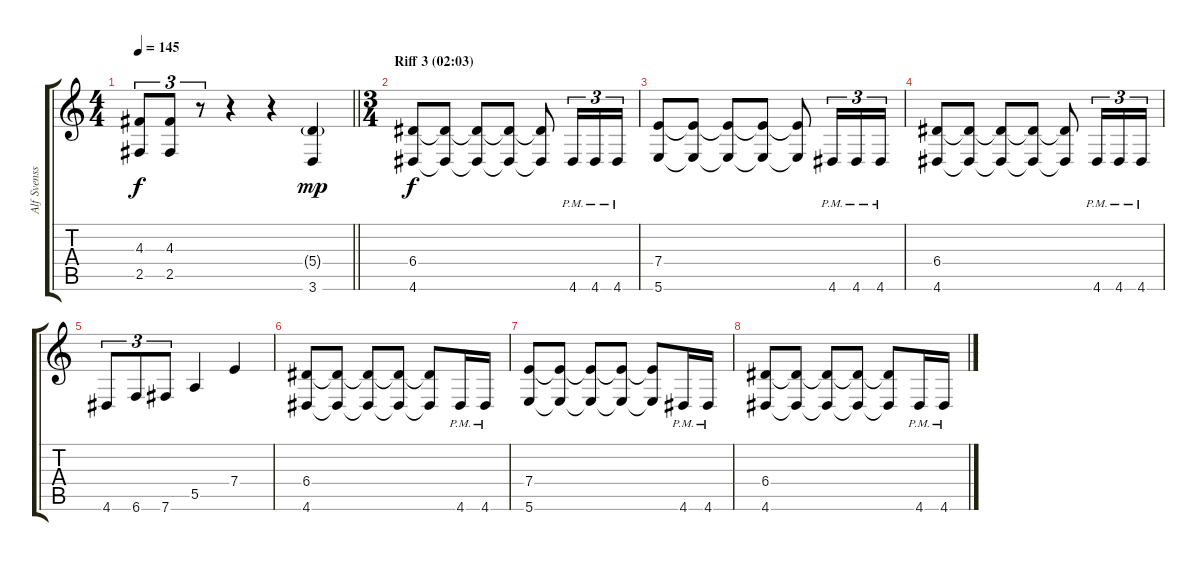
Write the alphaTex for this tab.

\track ("Alf Svensson" "Alf Svenss") {instrument distortionguitar}
\staff {score tabs}
\tuning (B3 Gb3 D3 A2 E2 B1) {hide}
\ts (4 4)
\tempo 145
\clef g2
\barLineRight lightlight
\ks c
(4.3 2.5).8{tu (3 2) dy f} (4.3 2.5).8{tu (3 2)} r.8{tu (3 2)} r.4 r.4 (5.4{g} 3.6).4{dy mp} |
\ts (3 4)
\section ("" "Riff 3 (02:03)")
(6.4 4.6).8{dy f} (6.4{t} 4.6{t}).8 (6.4{t} 4.6{t}).8 (6.4{t} 4.6{t}).8 (6.4{t} 4.6{t}).8 4.6{pm}.16{tu (3 2)} 4.6{pm}.16{tu (3 2)} 4.6{pm}.16{tu (3 2)} |
(7.4 5.6).8 (7.4{t} 5.6{t}).8 (7.4{t} 5.6{t}).8 (7.4{t} 5.6{t}).8 (7.4{t} 5.6{t}).8 4.6{pm}.16{tu (3 2)} 4.6{pm}.16{tu (3 2)} 4.6{pm}.16{tu (3 2)} |
(6.4 4.6).8 (6.4{t} 4.6{t}).8 (6.4{t} 4.6{t}).8 (6.4{t} 4.6{t}).8 (6.4{t} 4.6{t}).8 4.6{pm}.16{tu (3 2)} 4.6{pm}.16{tu (3 2)} 4.6{pm}.16{tu (3 2)} |
4.6.8{tu (3 2)} 6.6.8{tu (3 2)} 7.6.8{tu (3 2)} 5.5.4 7.4.4 |
(6.4 4.6).8 (6.4{t} 4.6{t}).8 (6.4{t} 4.6{t}).8 (6.4{t} 4.6{t}).8 (6.4{t} 4.6{t}).8 4.6{pm}.16 4.6{pm}.16 |
(7.4 5.6).8 (7.4{t} 5.6{t}).8 (7.4{t} 5.6{t}).8 (7.4{t} 5.6{t}).8 (7.4{t} 5.6{t}).8 4.6{pm}.16 4.6{pm}.16 |
(6.4 4.6).8 (6.4{t} 4.6{t}).8 (6.4{t} 4.6{t}).8 (6.4{t} 4.6{t}).8 (6.4{t} 4.6{t}).8 4.6{pm}.16 4.6{pm}.16
